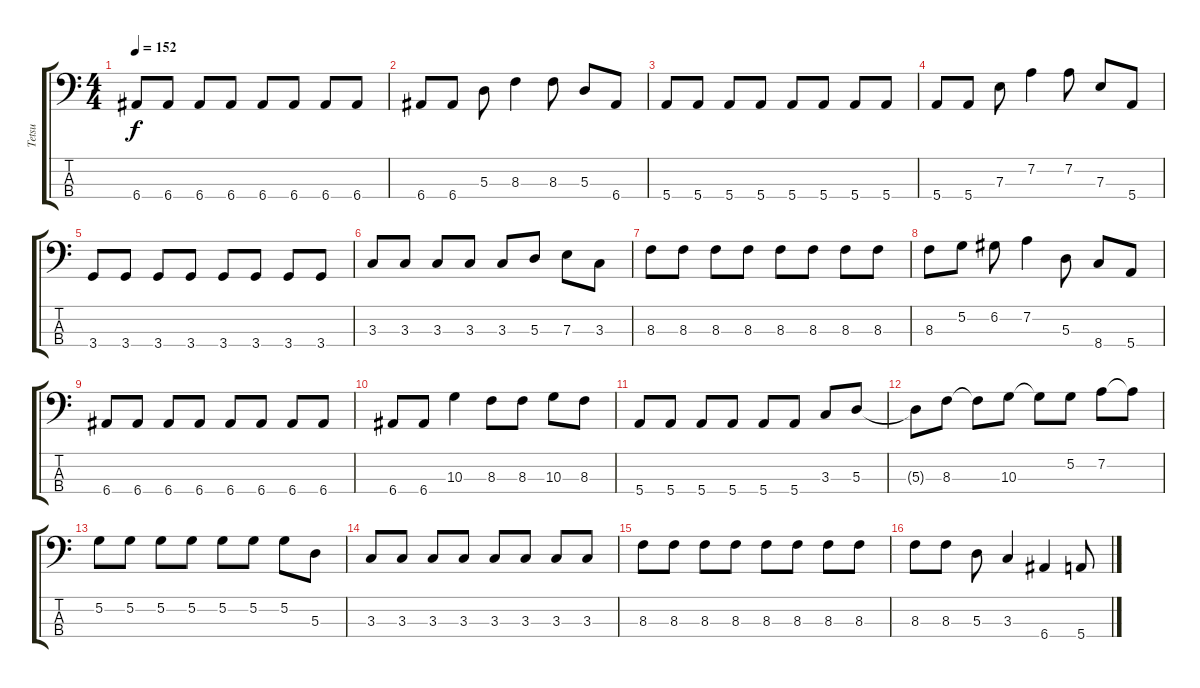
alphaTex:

\track ("Tetsu" "Tetsu") {instrument electricbasspick}
\staff {score tabs}
\tuning (G2 D2 A1 E1) {hide}
\ts (4 4)
\tempo 152
\clef f4
\ks c
6.4.8{dy f} 6.4.8 6.4.8 6.4.8 6.4.8 6.4.8 6.4.8 6.4.8 |
6.4.8 6.4.8 5.3.8 8.3.4 8.3.8 5.3.8 6.4.8 |
5.4.8 5.4.8 5.4.8 5.4.8 5.4.8 5.4.8 5.4.8 5.4.8 |
5.4.8 5.4.8 7.3.8 7.2.4 7.2.8 7.3.8 5.4.8 |
3.4.8 3.4.8 3.4.8 3.4.8 3.4.8 3.4.8 3.4.8 3.4.8 |
3.3.8 3.3.8 3.3.8 3.3.8 3.3.8 5.3.8 7.3.8 3.3.8 |
8.3.8 8.3.8 8.3.8 8.3.8 8.3.8 8.3.8 8.3.8 8.3.8 |
8.3.8 5.2.8 6.2.8 7.2.4 5.3.8 8.4.8 5.4.8 |
6.4.8 6.4.8 6.4.8 6.4.8 6.4.8 6.4.8 6.4.8 6.4.8 |
6.4.8 6.4.8 10.3.4 8.3.8 8.3.8 10.3.8 8.3.8 |
5.4.8 5.4.8 5.4.8 5.4.8 5.4.8 5.4.8 3.3.8 5.3.8 |
5.3{t}.8 8.3.8 8.3{t}.8 10.3.8 10.3{t}.8 5.2.8 7.2.8 7.2{t}.8 |
5.2.8 5.2.8 5.2.8 5.2.8 5.2.8 5.2.8 5.2.8 5.3.8 |
3.3.8 3.3.8 3.3.8 3.3.8 3.3.8 3.3.8 3.3.8 3.3.8 |
8.3.8 8.3.8 8.3.8 8.3.8 8.3.8 8.3.8 8.3.8 8.3.8 |
8.3.8 8.3.8 5.3.8 3.3.4 6.4.4 5.4.8
